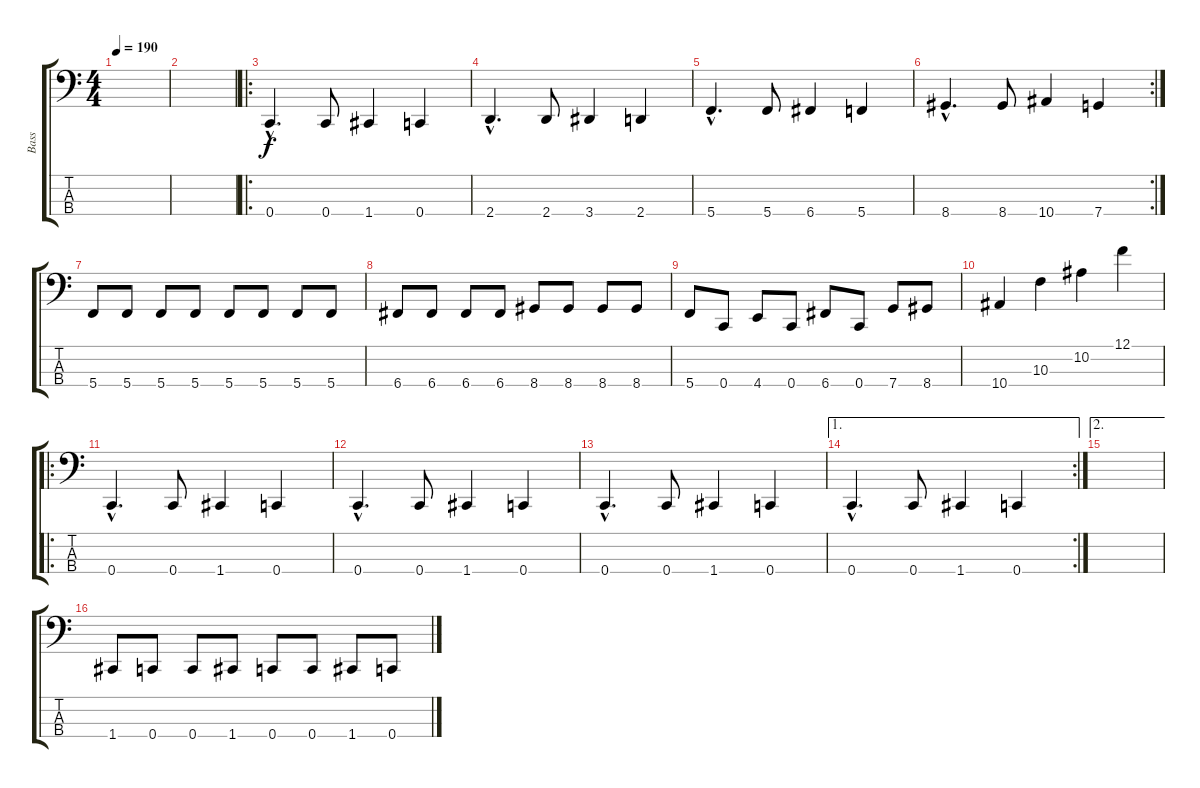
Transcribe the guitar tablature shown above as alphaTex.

\track ("Bass" "Bass") {instrument electricbasspick}
\staff {score tabs}
\tuning (F2 C2 G1 C1) {hide}
\ts (4 4)
\tempo 190
\clef f4
\ks c
|
|
\ro
0.4{hac}.4{d} 0.4.8 1.4.4 0.4.4 |
2.4{hac}.4{d} 2.4.8 3.4.4 2.4.4 |
5.4{hac}.4{d} 5.4.8 6.4.4 5.4.4 |
\rc 2
8.4{hac}.4{d} 8.4.8 10.4.4 7.4.4 |
5.4.8 5.4.8 5.4.8 5.4.8 5.4.8 5.4.8 5.4.8 5.4.8 |
6.4.8 6.4.8 6.4.8 6.4.8 8.4.8 8.4.8 8.4.8 8.4.8 |
5.4.8 0.4.8 4.4.8 0.4.8 6.4.8 0.4.8 7.4.8 8.4.8 |
10.4.4 10.3.4 10.2.4 12.1.4 |
\ro
0.4{hac}.4{d} 0.4.8 1.4.4 0.4.4 |
0.4{hac}.4{d} 0.4.8 1.4.4 0.4.4 |
0.4{hac}.4{d} 0.4.8 1.4.4 0.4.4 |
\ae 1
\rc 2
0.4{hac}.4{d} 0.4.8 1.4.4 0.4.4 |
\ae 2
|
1.4.8 0.4.8 0.4.8 1.4.8 0.4.8 0.4.8 1.4.8 0.4.8
